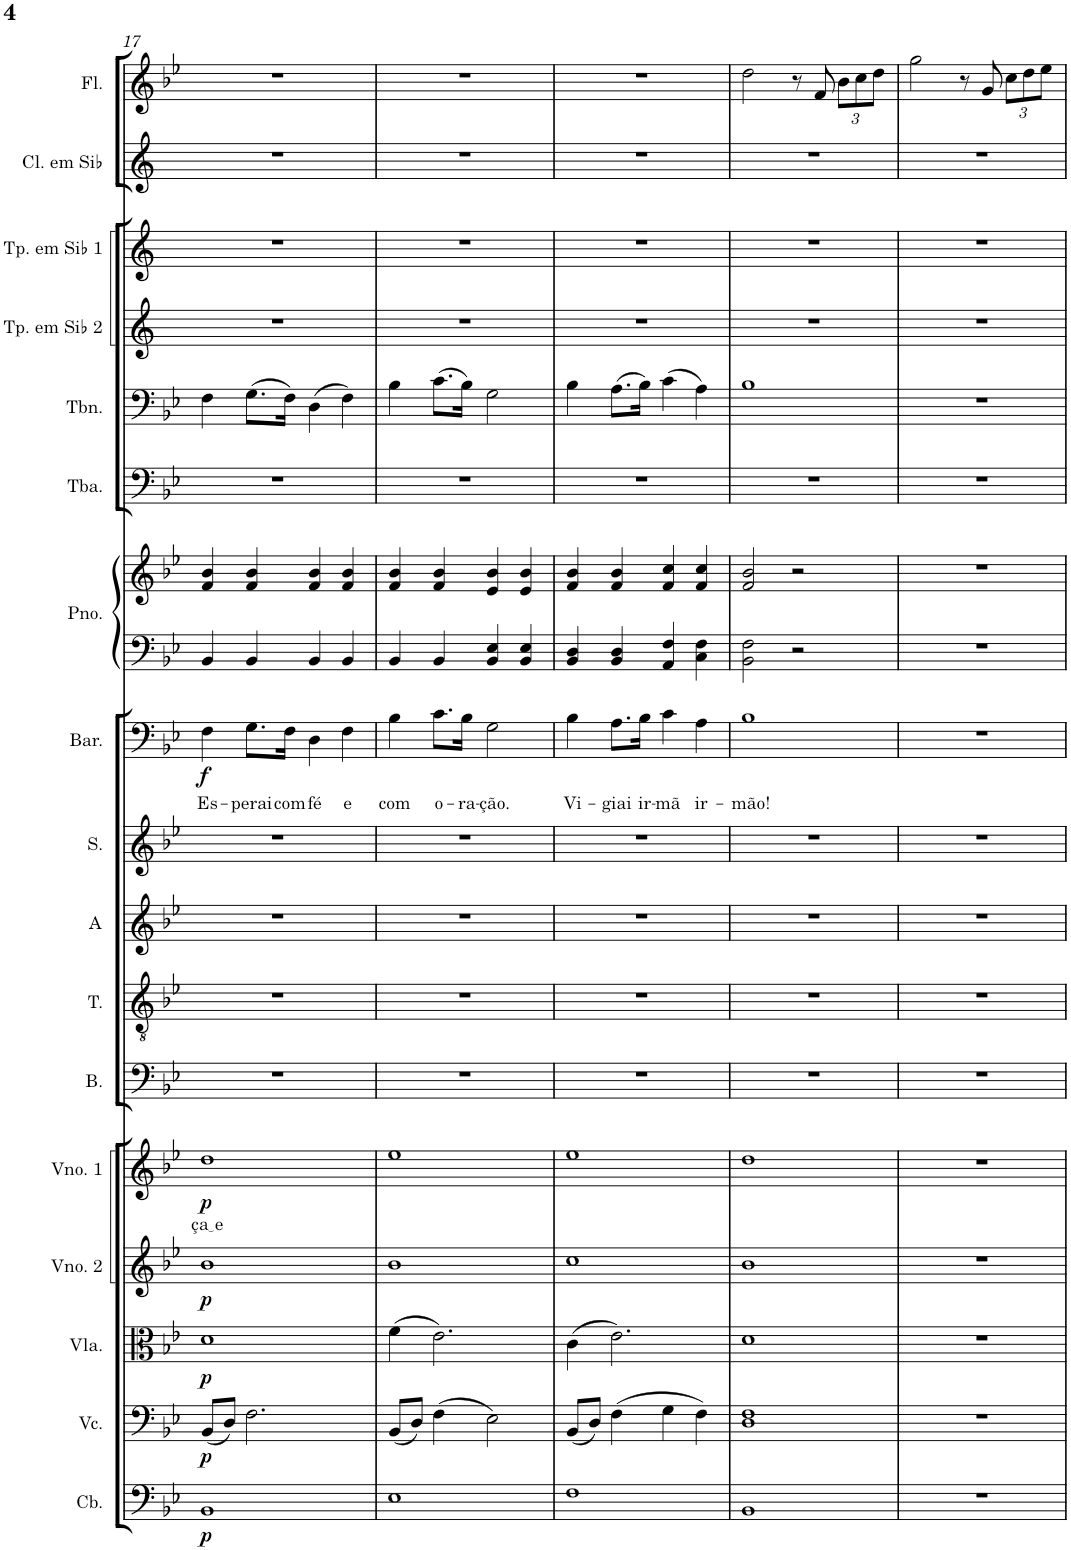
**kern	**dynam	**kern	**dynam	**kern	**dynam	**kern	**dynam	**kern	**text	**dynam	**kern	**kern	**kern	**kern	**kern	**text	**dynam	**kern	**kern	**kern	**kern	**kern	**kern	**kern	**kern
*part17	*part17	*part16	*part16	*part15	*part15	*part14	*part14	*part13	*part13	*part13	*part12	*part11	*part10	*part9	*part8	*part8	*part8	*part7	*part7	*part6	*part5	*part4	*part3	*part2	*part1
*staff18	*staff18	*staff17	*staff17	*staff16	*staff16	*staff15	*staff15	*staff14	*staff14	*staff14	*staff13	*staff12	*staff11	*staff10	*staff9	*staff9	*staff9	*staff8	*staff7	*staff6	*staff5	*staff4	*staff3	*staff2	*staff1
*I"Contrabaixo	*	*I"Violoncelo	*	*I"Viola	*	*I"Violino 2	*	*I"Violino 1	*	*	*I"Baixo	*I"Tenor	*I"Alto	*I"Soprano	*I"Barítono	*	*	*I"Piano	*	*I"Tuba	*I"Trombone	*I"Trompete em Sib 2	*I"Trompete em Sib 1	*I"Clarinete em Sib	*I"Flauta Transversal
*I'Cb.	*	*I'Vc.	*	*I'Vla.	*	*I'Vno. 2	*	*I'Vno. 1	*	*	*I'B.	*I'T.	*I'A	*I'S.	*I'Bar.	*	*	*I'Pno.	*	*I'Tba.	*I'Tbn.	*I'Tp. em Sib 2	*I'Tp. em Sib 1	*I'Cl. em Sib	*I'Fl.
!!LO:PB:g=z
*clefF4	*	*clefF4	*	*clefC3	*	*clefG2	*	*clefG2	*	*	*clefF4	*clefGv2	*clefG2	*clefG2	*clefF4	*	*	*clefF4	*clefG2	*clefF4	*clefF4	*clefG2	*clefG2	*clefG2	*clefG2
*Trd7c12	*	*	*	*	*	*	*	*	*	*	*	*	*	*	*	*	*	*	*	*	*	*Trd1c2	*Trd1c2	*Trd1c2	*
*k[b-e-]	*	*k[b-e-]	*	*k[b-e-]	*	*k[b-e-]	*	*k[b-e-]	*	*	*k[b-e-]	*k[b-e-]	*k[b-e-]	*k[b-e-]	*k[b-e-]	*	*	*k[b-e-]	*k[b-e-]	*k[b-e-]	*k[b-e-]	*k[]	*k[]	*k[]	*k[b-e-]
*M4/4	*	*M4/4	*	*M4/4	*	*M4/4	*	*M4/4	*	*	*M4/4	*M4/4	*M4/4	*M4/4	*M4/4	*	*	*M4/4	*M4/4	*M4/4	*M4/4	*M4/4	*M4/4	*M4/4	*M4/4
=17	=17	=17	=17	=17	=17	=17	=17	=17	=17	=17	=17	=17	=17	=17	=17	=17	=17	=17	=17	=17	=17	=17	=17	=17	=17
!	!LO:DY:b	!	!LO:DY:b	!	!LO:DY:b	!	!LO:DY:b	!	!LO:LY:b	!LO:DY:b	!	!	!	!	!	!LO:LY:b	!LO:DY:b	!	!	!	!	!	!	!	!
1BB-	p	(8BB-/L	p	1d	p	1b-	p	1dd	ça e	p	1r	1r	1r	1r	4F\	Es-	f	4BB-/	4f/ 4b-/	1r	4F\	1r	1r	1r	1r
.	.	8D/J)	.	.	.	.	.	.	.	.	.	.	.	.	.	.	.	.	.	.	.	.	.	.	.
!	!	!	!	!	!	!	!	!	!	!	!	!	!	!	!	!LO:LY:b	!	!	!	!	!	!	!	!	!
.	.	2.F\	.	.	.	.	.	.	.	.	.	.	.	.	8.G\L	-perai	.	4BB-/	4f/ 4b-/	.	(8.G\L	.	.	.	.
!	!	!	!	!	!	!	!	!	!	!	!	!	!	!	!	!LO:LY:b	!	!	!	!	!	!	!	!	!
.	.	.	.	.	.	.	.	.	.	.	.	.	.	.	16F\Jk	com	.	.	.	.	16F\Jk)	.	.	.	.
!	!	!	!	!	!	!	!	!	!	!	!	!	!	!	!	!LO:LY:b	!	!	!	!	!	!	!	!	!
.	.	.	.	.	.	.	.	.	.	.	.	.	.	.	4D\	fé	.	4BB-/	4f/ 4b-/	.	(4D\	.	.	.	.
!	!	!	!	!	!	!	!	!	!	!	!	!	!	!	!	!LO:LY:b	!	!	!	!	!	!	!	!	!
.	.	.	.	.	.	.	.	.	.	.	.	.	.	.	4F\	e	.	4BB-/	4f/ 4b-/	.	4F\)	.	.	.	.
=18	=18	=18	=18	=18	=18	=18	=18	=18	=18	=18	=18	=18	=18	=18	=18	=18	=18	=18	=18	=18	=18	=18	=18	=18	=18
!	!	!	!	!	!	!	!	!	!	!	!	!	!	!	!	!LO:LY:b	!	!	!	!	!	!	!	!	!
1E-	.	(8BB-/L	.	(4f\	.	1b-	.	1ee-	.	.	1r	1r	1r	1r	4B-\	com	.	4BB-/	4f/ 4b-/	1r	4B-\	1r	1r	1r	1r
.	.	8D/J)	.	.	.	.	.	.	.	.	.	.	.	.	.	.	.	.	.	.	.	.	.	.	.
!	!	!	!	!	!	!	!	!	!	!	!	!	!	!	!	!LO:LY:b	!	!	!	!	!	!	!	!	!
.	.	(4F\	.	2.e-\)	.	.	.	.	.	.	.	.	.	.	8.c\L	o-	.	4BB-/	4f/ 4b-/	.	(8.c\L	.	.	.	.
!	!	!	!	!	!	!	!	!	!	!	!	!	!	!	!	!LO:LY:b	!	!	!	!	!	!	!	!	!
.	.	.	.	.	.	.	.	.	.	.	.	.	.	.	16B-\Jk	-ra-	.	.	.	.	16B-\Jk)	.	.	.	.
!	!	!	!	!	!	!	!	!	!	!	!	!	!	!	!	!LO:LY:b	!	!	!	!	!	!	!	!	!
.	.	2E-\)	.	.	.	.	.	.	.	.	.	.	.	.	2G\	-ção.	.	4BB-/ 4E-/	4e-/ 4b-/	.	2G\	.	.	.	.
.	.	.	.	.	.	.	.	.	.	.	.	.	.	.	.	.	.	4BB-/ 4E-/	4e-/ 4b-/	.	.	.	.	.	.
=19	=19	=19	=19	=19	=19	=19	=19	=19	=19	=19	=19	=19	=19	=19	=19	=19	=19	=19	=19	=19	=19	=19	=19	=19	=19
!	!	!	!	!	!	!	!	!	!	!	!	!	!	!	!	!LO:LY:b	!	!	!	!	!	!	!	!	!
1F	.	(8BB-/L	.	(4c\	.	1cc	.	1ee-	.	.	1r	1r	1r	1r	4B-\	Vi-	.	4BB-/ 4D/	4f/ 4b-/	1r	4B-\	1r	1r	1r	1r
.	.	8D/J)	.	.	.	.	.	.	.	.	.	.	.	.	.	.	.	.	.	.	.	.	.	.	.
!	!	!	!	!	!	!	!	!	!	!	!	!	!	!	!	!LO:LY:b	!	!	!	!	!	!	!	!	!
.	.	(4F\	.	2.e-\)	.	.	.	.	.	.	.	.	.	.	8.A\L	-giai	.	4BB-/ 4D/	4f/ 4b-/	.	(8.A\L	.	.	.	.
!	!	!	!	!	!	!	!	!	!	!	!	!	!	!	!	!LO:LY:b	!	!	!	!	!	!	!	!	!
.	.	.	.	.	.	.	.	.	.	.	.	.	.	.	16B-\Jk	ir-	.	.	.	.	16B-\Jk)	.	.	.	.
!	!	!	!	!	!	!	!	!	!	!	!	!	!	!	!	!LO:LY:b	!	!	!	!	!	!	!	!	!
.	.	4G\)	.	.	.	.	.	.	.	.	.	.	.	.	4c\	-mã	.	4AA/ 4F/	4f/ 4cc/	.	(4c\	.	.	.	.
!	!	!	!	!	!	!	!	!	!	!	!	!	!	!	!	!LO:LY:b	!	!	!	!	!	!	!	!	!
.	.	4F\	.	.	.	.	.	.	.	.	.	.	.	.	4A\	ir-	.	4C\ 4F\	4f/ 4cc/	.	4A\)	.	.	.	.
=20	=20	=20	=20	=20	=20	=20	=20	=20	=20	=20	=20	=20	=20	=20	=20	=20	=20	=20	=20	=20	=20	=20	=20	=20	=20
!	!	!	!	!	!	!	!	!	!	!	!	!	!	!	!	!LO:LY:b	!	!	!	!	!	!	!	!	!
1BB-	.	1D 1F	.	1d	.	1b-	.	1dd	.	.	1r	1r	1r	1r	1B-	-mão!	.	2BB-\ 2F\	2f/ 2b-/	1r	1B-	1r	1r	1r	2dd\
.	.	.	.	.	.	.	.	.	.	.	.	.	.	.	.	.	.	2r	2r	.	.	.	.	.	8r
.	.	.	.	.	.	.	.	.	.	.	.	.	.	.	.	.	.	.	.	.	.	.	.	.	8f/
*	*	*	*	*	*	*	*	*	*	*	*	*	*	*	*	*	*	*	*	*	*	*	*	*	*Xbrackettup
.	.	.	.	.	.	.	.	.	.	.	.	.	.	.	.	.	.	.	.	.	.	.	.	.	12b-\L
.	.	.	.	.	.	.	.	.	.	.	.	.	.	.	.	.	.	.	.	.	.	.	.	.	12cc\
.	.	.	.	.	.	.	.	.	.	.	.	.	.	.	.	.	.	.	.	.	.	.	.	.	12dd\J
=21	=21	=21	=21	=21	=21	=21	=21	=21	=21	=21	=21	=21	=21	=21	=21	=21	=21	=21	=21	=21	=21	=21	=21	=21	=21
1r	.	1r	.	1r	.	1r	.	1r	.	.	1r	1r	1r	1r	1r	.	.	1r	1r	1r	1r	1r	1r	1r	2gg\
.	.	.	.	.	.	.	.	.	.	.	.	.	.	.	.	.	.	.	.	.	.	.	.	.	8r
.	.	.	.	.	.	.	.	.	.	.	.	.	.	.	.	.	.	.	.	.	.	.	.	.	8g/
.	.	.	.	.	.	.	.	.	.	.	.	.	.	.	.	.	.	.	.	.	.	.	.	.	12cc\L
.	.	.	.	.	.	.	.	.	.	.	.	.	.	.	.	.	.	.	.	.	.	.	.	.	12dd\
.	.	.	.	.	.	.	.	.	.	.	.	.	.	.	.	.	.	.	.	.	.	.	.	.	12ee-\J
=	=	=	=	=	=	=	=	=	=	=	=	=	=	=	=	=	=	=	=	=	=	=	=	=	=
*-	*-	*-	*-	*-	*-	*-	*-	*-	*-	*-	*-	*-	*-	*-	*-	*-	*-	*-	*-	*-	*-	*-	*-	*-	*-
